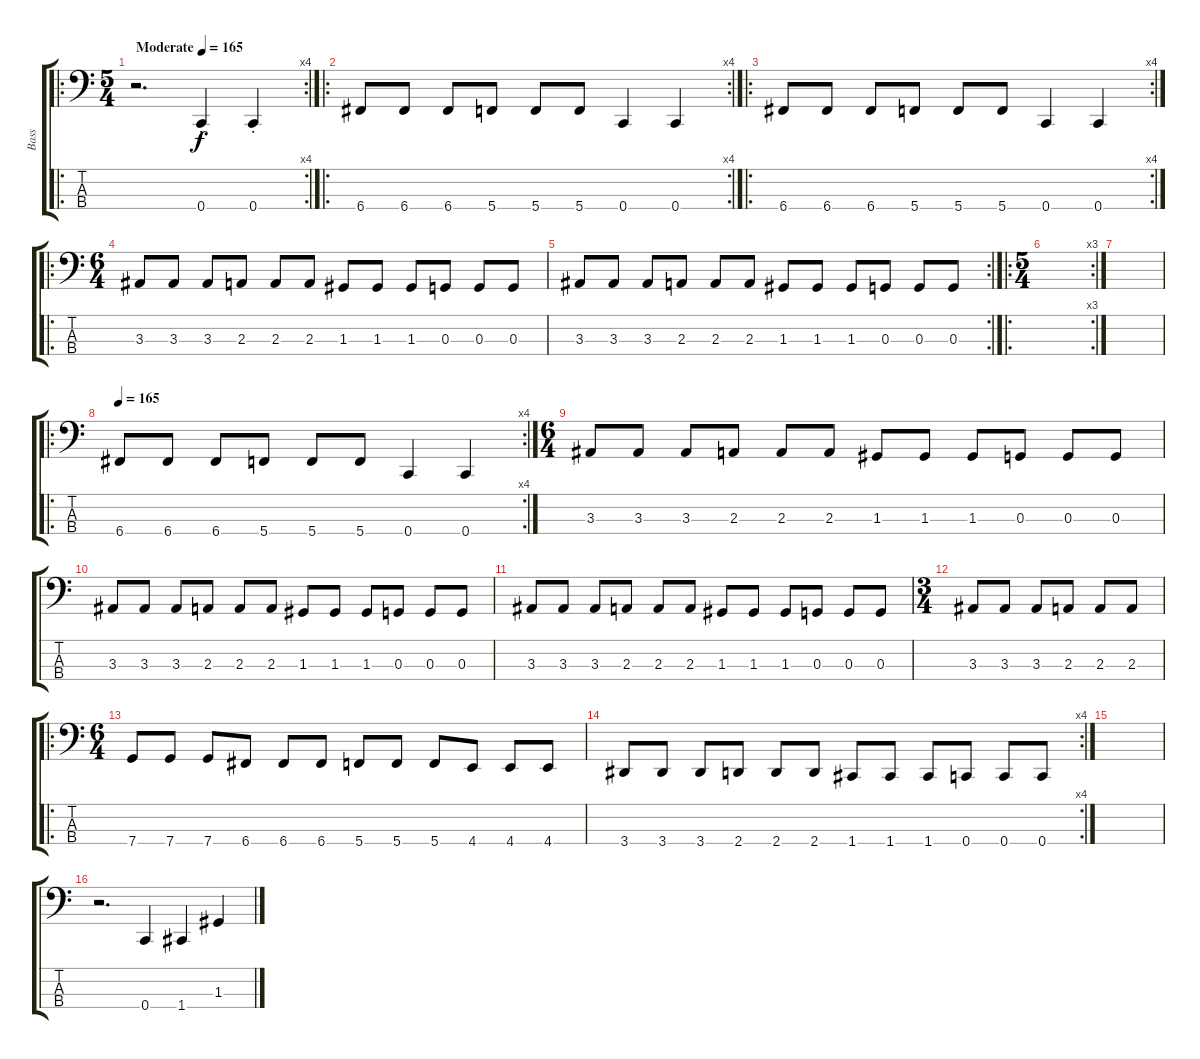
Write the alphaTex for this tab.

\track ("Bass" "Bass") {instrument electricbassfinger}
\staff {score tabs}
\tuning (F2 C2 G1 C1) {hide}
\ro
\rc 4
\ts (5 4)
\tempo (165 "Moderate")
\clef f4
\ks c
r.2{d dy f instrument electricbassfinger} 0.4{st}.4 0.4{st}.4 |
\ro
\rc 4
6.4.8 6.4.8 6.4.8 5.4.8 5.4.8 5.4.8 0.4.4 0.4.4 |
\ro
\rc 4
6.4.8 6.4.8 6.4.8 5.4.8 5.4.8 5.4.8 0.4.4 0.4.4 |
\ro
\ts (6 4)
3.3.8 3.3.8 3.3.8 2.3.8 2.3.8 2.3.8 1.3.8 1.3.8 1.3.8 0.3.8 0.3.8 0.3.8 |
\rc 2
3.3.8 3.3.8 3.3.8 2.3.8 2.3.8 2.3.8 1.3.8 1.3.8 1.3.8 0.3.8 0.3.8 0.3.8 |
\ro
\rc 3
\ts (5 4)
|
|
\ro
\rc 4
\tempo 165
6.4.8 6.4.8 6.4.8 5.4.8 5.4.8 5.4.8 0.4.4 0.4.4 |
\ts (6 4)
3.3.8 3.3.8 3.3.8 2.3.8 2.3.8 2.3.8 1.3.8 1.3.8 1.3.8 0.3.8 0.3.8 0.3.8 |
3.3.8 3.3.8 3.3.8 2.3.8 2.3.8 2.3.8 1.3.8 1.3.8 1.3.8 0.3.8 0.3.8 0.3.8 |
3.3.8 3.3.8 3.3.8 2.3.8 2.3.8 2.3.8 1.3.8 1.3.8 1.3.8 0.3.8 0.3.8 0.3.8 |
\ts (3 4)
3.3.8 3.3.8 3.3.8 2.3.8 2.3.8 2.3.8 |
\ro
\ts (6 4)
7.4.8 7.4.8 7.4.8 6.4.8 6.4.8 6.4.8 5.4.8 5.4.8 5.4.8 4.4.8 4.4.8 4.4.8 |
\rc 4
3.4.8 3.4.8 3.4.8 2.4.8 2.4.8 2.4.8 1.4.8 1.4.8 1.4.8 0.4.8 0.4.8 0.4.8 |
|
r.2{d} 0.4.4 1.4.4 1.3.4
